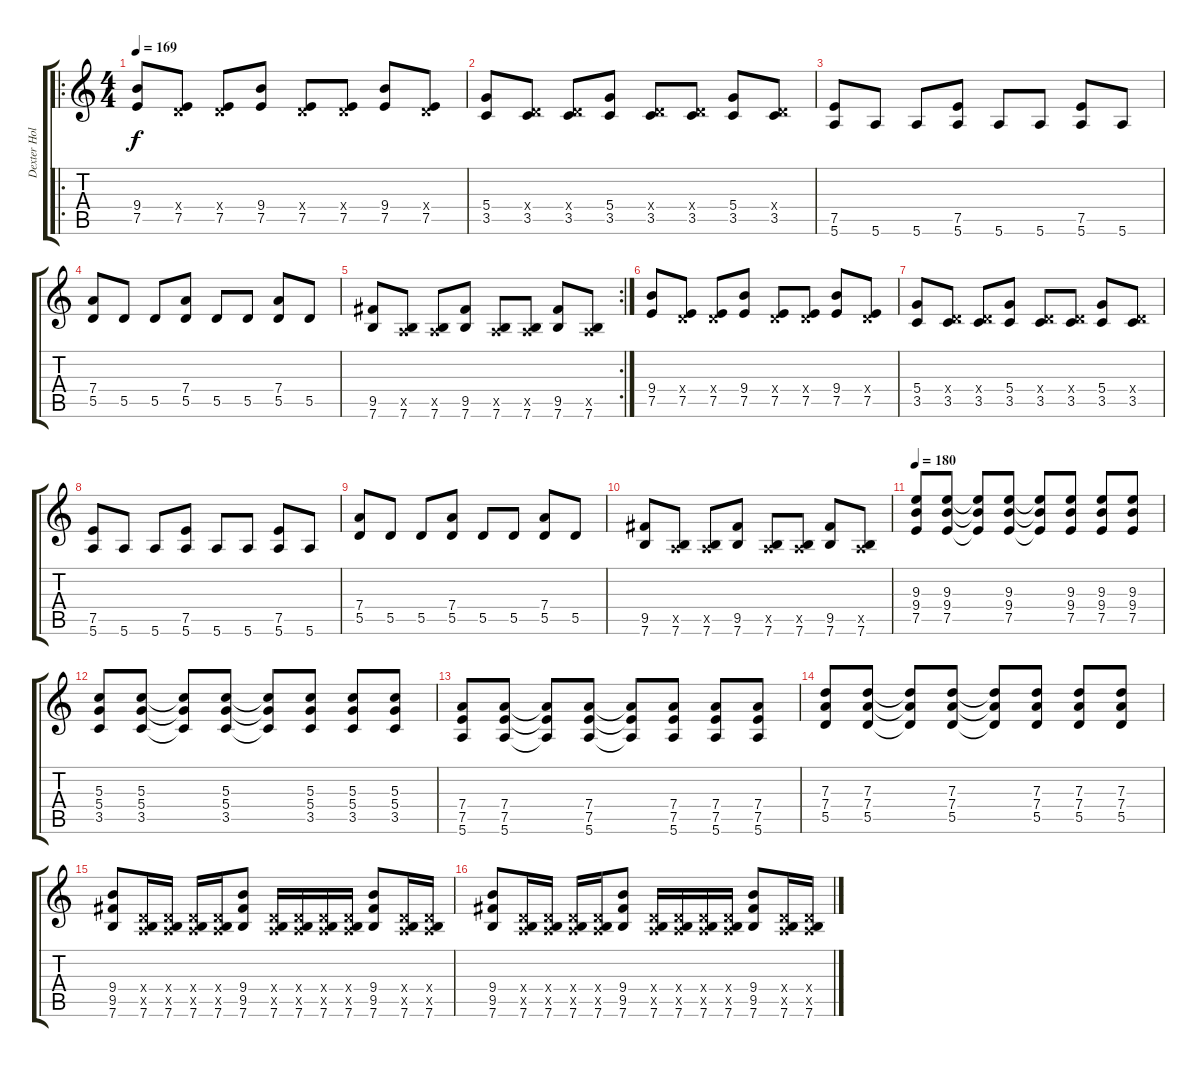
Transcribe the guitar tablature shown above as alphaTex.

\track ("Dexter Holland" "Dexter Hol") {instrument distortionguitar}
\staff {score tabs}
\tuning (E4 B3 G3 D3 A2 E2) {hide}
\ro
\ts (4 4)
\tempo 169
\clef g2
\ks c
(9.4 7.5).8{dy f volume 8} (0.4{x} 7.5).8 (0.4{x} 7.5).8 (9.4 7.5).8 (0.4{x} 7.5).8 (0.4{x} 7.5).8 (9.4 7.5).8 (0.4{x} 7.5).8 |
(5.4 3.5).8 (0.4{x} 3.5).8 (0.4{x} 3.5).8 (5.4 3.5).8 (0.4{x} 3.5).8 (0.4{x} 3.5).8 (5.4 3.5).8 (0.4{x} 3.5).8 |
(7.5 5.6).8 5.6.8 5.6.8 (7.5 5.6).8 5.6.8 5.6.8 (7.5 5.6).8 5.6.8 |
(7.4 5.5).8 5.5.8 5.5.8 (7.4 5.5).8 5.5.8 5.5.8 (7.4 5.5).8 5.5.8 |
\rc 2
(9.5 7.6).8 (0.5{x} 7.6).8 (0.5{x} 7.6).8 (9.5 7.6).8 (0.5{x} 7.6).8 (0.5{x} 7.6).8 (9.5 7.6).8 (0.5{x} 7.6).8 |
(9.4 7.5).8 (0.4{x} 7.5).8 (0.4{x} 7.5).8 (9.4 7.5).8 (0.4{x} 7.5).8 (0.4{x} 7.5).8 (9.4 7.5).8 (0.4{x} 7.5).8 |
(5.4 3.5).8 (0.4{x} 3.5).8 (0.4{x} 3.5).8 (5.4 3.5).8 (0.4{x} 3.5).8 (0.4{x} 3.5).8 (5.4 3.5).8 (0.4{x} 3.5).8 |
(7.5 5.6).8 5.6.8 5.6.8 (7.5 5.6).8 5.6.8 5.6.8 (7.5 5.6).8 5.6.8 |
(7.4 5.5).8 5.5.8 5.5.8 (7.4 5.5).8 5.5.8 5.5.8 (7.4 5.5).8 5.5.8 |
(9.5 7.6).8 (0.5{x} 7.6).8 (0.5{x} 7.6).8 (9.5 7.6).8 (0.5{x} 7.6).8 (0.5{x} 7.6).8 (9.5 7.6).8 (0.5{x} 7.6).8 |
\tempo 180
(9.3 9.4 7.5).8{volume 16} (9.3 9.4 7.5).8 (9.3{t} 9.4{t} 7.5{t}).8 (9.3 9.4 7.5).8 (9.3{t} 9.4{t} 7.5{t}).8 (9.3 9.4 7.5).8 (9.3 9.4 7.5).8 (9.3 9.4 7.5).8 |
(5.3 5.4 3.5).8 (5.3 5.4 3.5).8 (5.3{t} 5.4{t} 3.5{t}).8 (5.3 5.4 3.5).8 (5.3{t} 5.4{t} 3.5{t}).8 (5.3 5.4 3.5).8 (5.3 5.4 3.5).8 (5.3 5.4 3.5).8 |
(7.4 7.5 5.6).8 (7.4 7.5 5.6).8 (7.4{t} 7.5{t} 5.6{t}).8 (7.4 7.5 5.6).8 (7.4{t} 7.5{t} 5.6{t}).8 (7.4 7.5 5.6).8 (7.4 7.5 5.6).8 (7.4 7.5 5.6).8 |
(7.3 7.4 5.5).8 (7.3 7.4 5.5).8 (7.3{t} 7.4{t} 5.5{t}).8 (7.3 7.4 5.5).8 (7.3{t} 7.4{t} 5.5{t}).8 (7.3 7.4 5.5).8 (7.3 7.4 5.5).8 (7.3 7.4 5.5).8 |
(9.4 9.5 7.6).8 (0.4{x} 0.5{x} 7.6).16 (0.4{x} 0.5{x} 7.6).16 (0.4{x} 0.5{x} 7.6).16 (0.4{x} 0.5{x} 7.6).16 (9.4 9.5 7.6).8 (0.4{x} 0.5{x} 7.6).16 (0.4{x} 0.5{x} 7.6).16 (0.4{x} 0.5{x} 7.6).16 (0.4{x} 0.5{x} 7.6).16 (9.4 9.5 7.6).8 (0.4{x} 0.5{x} 7.6).16 (0.4{x} 0.5{x} 7.6).16 |
(9.4 9.5 7.6).8 (0.4{x} 0.5{x} 7.6).16 (0.4{x} 0.5{x} 7.6).16 (0.4{x} 0.5{x} 7.6).16 (0.4{x} 0.5{x} 7.6).16 (9.4 9.5 7.6).8 (0.4{x} 0.5{x} 7.6).16 (0.4{x} 0.5{x} 7.6).16 (0.4{x} 0.5{x} 7.6).16 (0.4{x} 0.5{x} 7.6).16 (9.4 9.5 7.6).8 (0.4{x} 0.5{x} 7.6).16 (0.4{x} 0.5{x} 7.6).16
